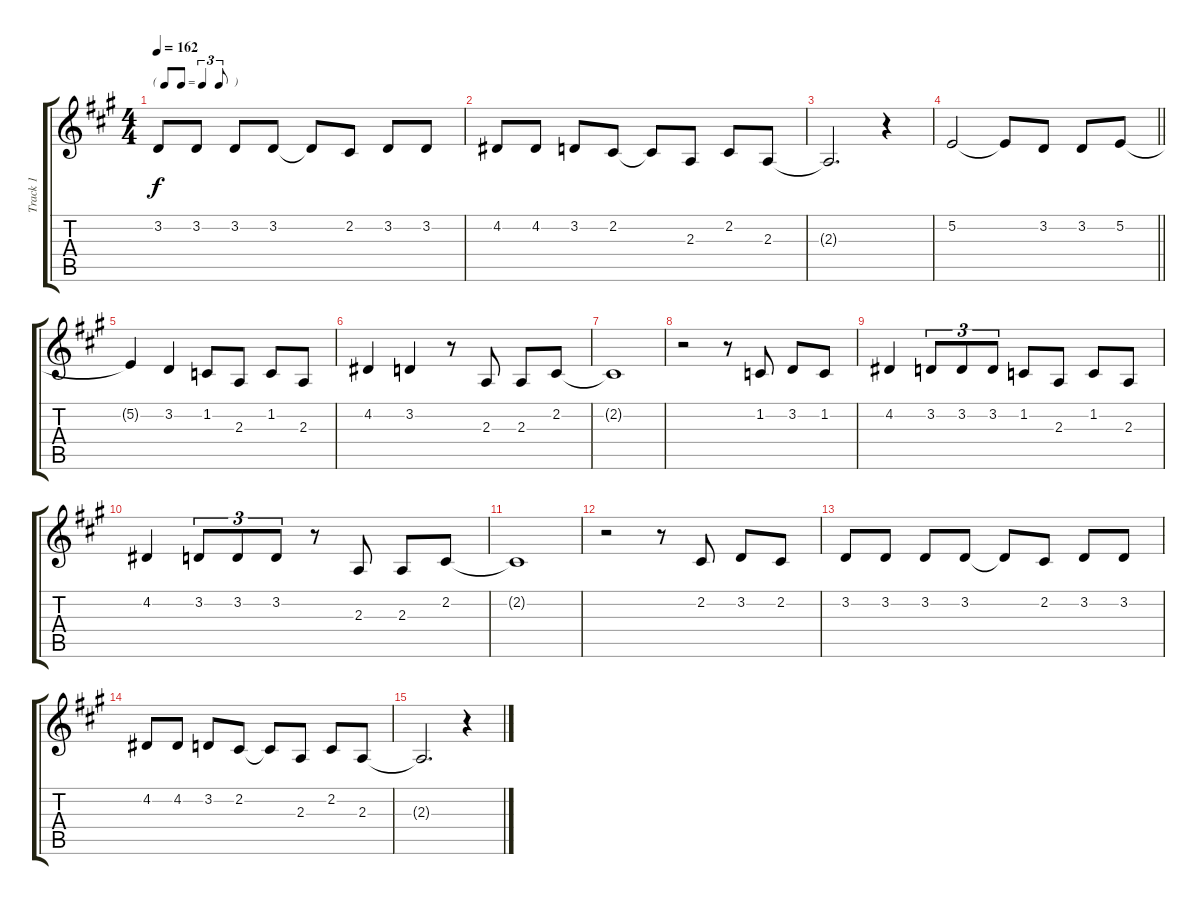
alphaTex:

\track ("Track 1" "Track 1") {instrument tenorsax}
\staff {score tabs}
\tuning (E4 B3 G3 D3 A2 E2) {hide}
\ts (4 4)
\tf triplet8th
\tempo 162
\clef g2
\ks a
3.2.8{dy f} 3.2.8 3.2.8 3.2.8 3.2{t}.8 2.2.8 3.2.8 3.2.8 |
4.2.8 4.2.8 3.2.8 2.2.8 2.2{t}.8 2.3.8 2.2.8 2.3.8 |
2.3{t}.2{d} r.4 |
\barLineRight lightlight
5.2.2 5.2{t}.8 3.2.8 3.2.8 5.2.8 |
5.2{t}.4 3.2.4 1.2.8 2.3.8 1.2.8 2.3.8 |
4.2.4 3.2.4 r.8 2.3.8 2.3.8 2.2.8 |
2.2{t}.1 |
r.2 r.8 1.2.8 3.2.8 1.2.8 |
4.2.4 3.2.8{tu (3 2)} 3.2.8{tu (3 2)} 3.2.8{tu (3 2)} 1.2.8 2.3.8 1.2.8 2.3.8 |
4.2.4 3.2.8{tu (3 2)} 3.2.8{tu (3 2)} 3.2.8{tu (3 2)} r.8 2.3.8 2.3.8 2.2.8 |
2.2{t}.1 |
r.2 r.8 2.2.8 3.2.8 2.2.8 |
3.2.8 3.2.8 3.2.8 3.2.8 3.2{t}.8 2.2.8 3.2.8 3.2.8 |
4.2.8 4.2.8 3.2.8 2.2.8 2.2{t}.8 2.3.8 2.2.8 2.3.8 |
2.3{t}.2{d} r.4
